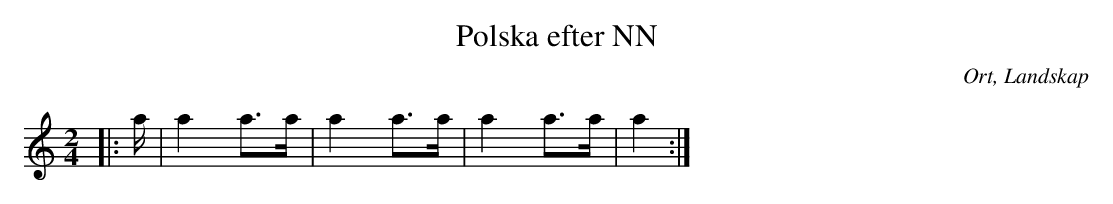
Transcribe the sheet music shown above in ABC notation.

X:1
T:Polska efter NN
O:Ort, Landskap
M:2/4
L:1/8
K:C
|: a/ | a2 a>a | a2 a>a | a2 a>a | a2 :|
